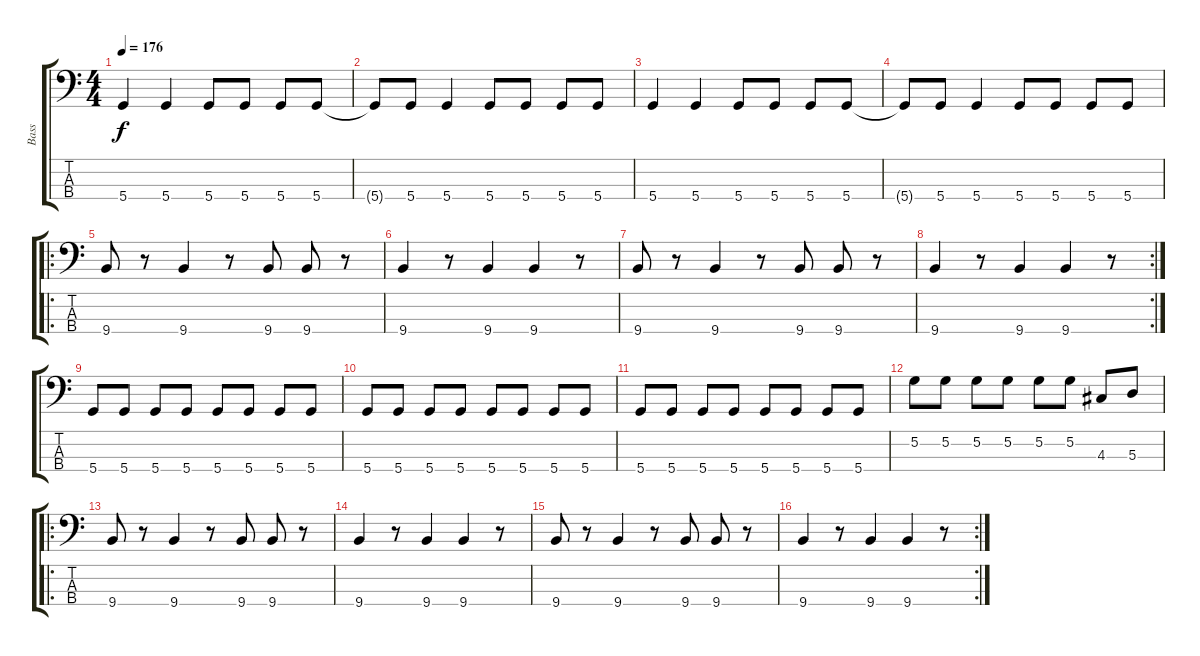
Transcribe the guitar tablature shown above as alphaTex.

\track ("Bass" "Bass") {instrument electricbassfinger}
\staff {score tabs}
\tuning (G2 D2 A1 D1) {hide}
\ts (4 4)
\tempo 176
\clef f4
\ks c
5.4.4{dy f} 5.4.4 5.4.8 5.4.8 5.4.8 5.4.8 |
5.4{t}.8 5.4.8 5.4.4 5.4.8 5.4.8 5.4.8 5.4.8 |
5.4.4 5.4.4 5.4.8 5.4.8 5.4.8 5.4.8 |
5.4{t}.8 5.4.8 5.4.4 5.4.8 5.4.8 5.4.8 5.4.8 |
\ro
9.4.8 r.8 9.4.4 r.8 9.4.8 9.4.8 r.8 |
9.4.4 r.8 9.4.4 9.4.4 r.8 |
9.4.8 r.8 9.4.4 r.8 9.4.8 9.4.8 r.8 |
\rc 2
9.4.4 r.8 9.4.4 9.4.4 r.8 |
5.4.8 5.4.8 5.4.8 5.4.8 5.4.8 5.4.8 5.4.8 5.4.8 |
5.4.8 5.4.8 5.4.8 5.4.8 5.4.8 5.4.8 5.4.8 5.4.8 |
5.4.8 5.4.8 5.4.8 5.4.8 5.4.8 5.4.8 5.4.8 5.4.8 |
5.2.8 5.2.8 5.2.8 5.2.8 5.2.8 5.2.8 4.3.8 5.3.8 |
\ro
9.4.8 r.8 9.4.4 r.8 9.4.8 9.4.8 r.8 |
9.4.4 r.8 9.4.4 9.4.4 r.8 |
9.4.8 r.8 9.4.4 r.8 9.4.8 9.4.8 r.8 |
\rc 2
9.4.4 r.8 9.4.4 9.4.4 r.8
